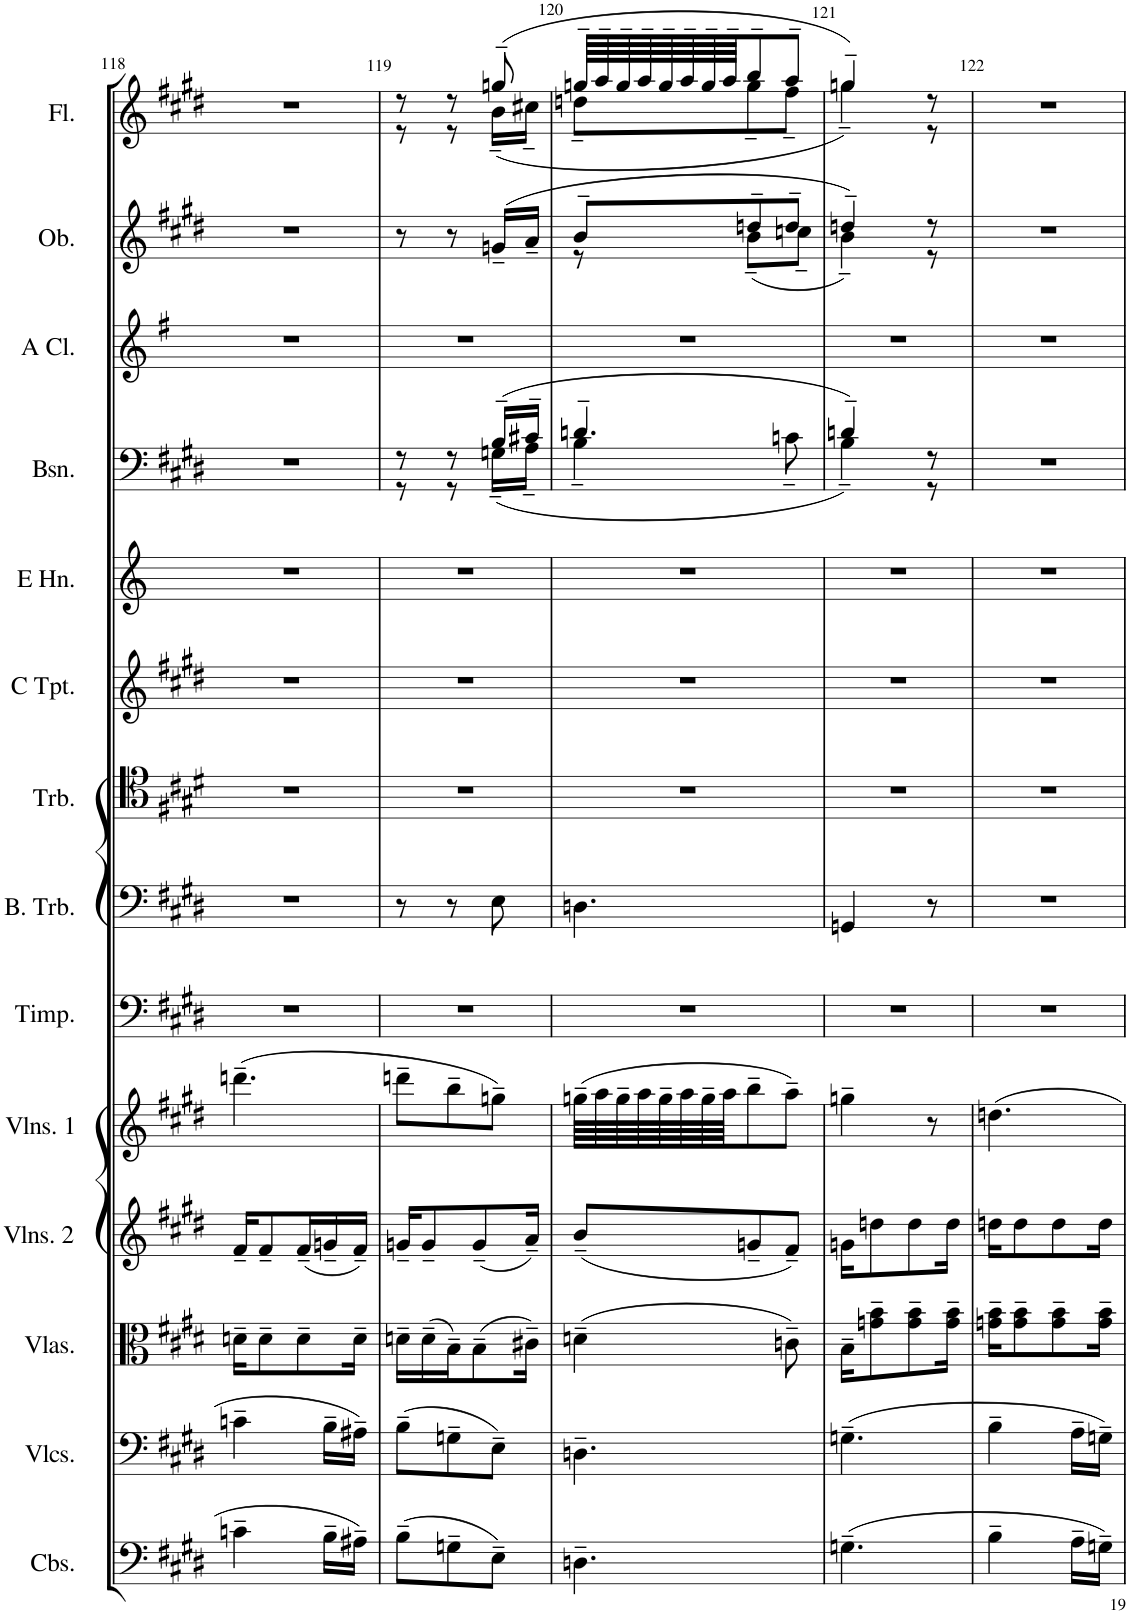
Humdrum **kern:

**kern	**kern	**kern	**kern	**kern	**kern	**kern	**kern	**kern	**kern	**kern	**kern	**kern	**kern
*part14	*part13	*part12	*part11	*part10	*part9	*part8	*part7	*part6	*part5	*part4	*part3	*part2	*part1
*staff14	*staff13	*staff12	*staff11	*staff10	*staff9	*staff8	*staff7	*staff6	*staff5	*staff4	*staff3	*staff2	*staff1
*I"Contrabasses	*I"Violoncellos	*I"Violas	*I"Violins 2	*I"Violins 1	*I"Timpani in E B	*I"Bass Trombone	*I"Trombone	*I"C Trumpet	*I"E Horn	*I"Bassoon	*I"A Clarinet	*I"Oboe	*I"Flute
*I'Cbs.	*I'Vlcs.	*I'Vlas.	*I'Vlns. 2	*I'Vlns. 1	*I'Timp.	*I'B. Trb.	*I'Trb.	*I'C Tpt.	*I'E Hn.	*I'Bsn.	*I'A Cl.	*I'Ob.	*I'Fl.
!!LO:PB:g=z
*clefF4	*clefF4	*clefC3	*clefG2	*clefG2	*clefF4	*clefF4	*clefC4	*clefG2	*clefG2	*clefF4	*clefG2	*clefG2	*clefG2
*Trd7c12	*	*	*	*	*	*	*	*Trd1c2	*Trd5c8	*	*Trd2c3	*	*
*k[f#c#g#d#]	*k[f#c#g#d#]	*k[f#c#g#d#]	*k[f#c#g#d#]	*k[f#c#g#d#]	*k[f#c#g#d#]	*k[f#c#g#d#]	*k[f#c#g#d#]	*k[f#c#g#d#]	*k[]	*k[f#c#g#d#]	*k[f#]	*k[f#c#g#d#]	*k[f#c#g#d#]
*M3/8	*M3/8	*M3/8	*M3/8	*M3/8	*M3/8	*M3/8	*M3/8	*M3/8	*M3/8	*M3/8	*M3/8	*M3/8	*M3/8
=118	=118	=118	=118	=118	=118	=118	=118	=118	=118	=118	=118	=118	=118
4cn~\	4cn~\	16dn~\KL	16f#~/KL	(4.dddn~\	4.r	4.r	4.r	4.r	4.r	4.r	4.r	4.r	4.r
.	.	8d~\	8f#~/	.	.	.	.	.	.	.	.	.	.
.	.	8d~\	(16f#~/L	.	.	.	.	.	.	.	.	.	.
16B~\LL	16B~\LL	.	16gn~/	.	.	.	.	.	.	.	.	.	.
16A#X~\JJ	16A#X~\JJ	16d~\Jk	16f#~/JJ)	.	.	.	.	.	.	.	.	.	.
=119	=119	=119	=119	=119	=119	=119	=119	=119	=119	=119	=119	=119	=119
*	*	*	*	*	*	*	*	*	*	*^	*	*	*^
(8B~\L	(8B~\L	16dn~\LL	16gn~/KL	8dddn~\L	4.r	8r	4.r	4.r	4.r	8r	8r	4.r	8r	8r	8r
.	.	(16d~\	8g~/	.	.	.	.	.	.	.	.	.	.	.	.
8Gn~\	8Gn~\	16B~\J)	.	8bb~\	.	8r	.	.	.	8r	8r	.	8r	8r	8r
.	.	(8B~\	(8g~/	.	.	.	.	.	.	.	.	.	.	.	.
8E~\J)	8E~\J)	.	.	8ggn~\J)	.	8E\	.	.	.	(16B~/LL	(16Gn~\LL	.	(16gn~/LL	(8ggn~/	(16b~\LL
.	.	16c#X~\Jk)	16a~/Jk)	.	.	.	.	.	.	16c#X~/JJ	16A~\JJ	.	16a~/JJ	.	16cc#X~\JJ
=120	=120	=120	=120	=120	=120	=120	=120	=120	=120	=120	=120	=120	=120	=120	=120
*	*	*	*	*	*	*	*	*	*	*	*	*	*^	*	*
4.Dn~\	4.Dn~\	(4dn~\	(8b~/L	(64ggn~\LLLL	4.r	4.Dn\	4.r	4.r	4.r	4.dn~/	4B~\	4.r	8b~/L	8r	64ggn~/LLLL	8ddn~\L
.	.	.	.	64aa\	.	.	.	.	.	.	.	.	.	.	64aa~/	.
.	.	.	.	64gg~\	.	.	.	.	.	.	.	.	.	.	64gg~/	.
.	.	.	.	64aa\	.	.	.	.	.	.	.	.	.	.	64aa~/	.
.	.	.	.	64gg~\	.	.	.	.	.	.	.	.	.	.	64gg~/	.
.	.	.	.	64aa\	.	.	.	.	.	.	.	.	.	.	64aa~/	.
.	.	.	.	64gg~\	.	.	.	.	.	.	.	.	.	.	64gg~/	.
.	.	.	.	64aa\JJJ	.	.	.	.	.	.	.	.	.	.	64aa~/JJJ	.
.	.	.	8gn~/	8bb~\	.	.	.	.	.	.	.	.	8ddn~/	(8b~\L	8bb~/	8gg~\
.	.	8cn~\)	8f#~/J)	8aa~\J)	.	.	.	.	.	.	8cn~\	.	8dd~/J	8ccn~\J	8aa~/J	8ff#~\J
=121	=121	=121	=121	=121	=121	=121	=121	=121	=121	=121	=121	=121	=121	=121	=121	=121
(4.Gn~\	(4.Gn~\	16B~\KL	16gn\KL	4ggn~\	4.r	4GGn/	4.r	4.r	4.r	4dn~/)	4B~\)	4.r	4ddn~/)	4b~\)	4ggn~/)	4gg~\)
.	.	8gn\~ 8b\~	8ddn\	.	.	.	.	.	.	.	.	.	.	.	.	.
.	.	8g\~ 8b\~	8dd\	.	.	.	.	.	.	.	.	.	.	.	.	.
.	.	.	.	8r	.	8r	.	.	.	8r	8r	.	8r	8r	8r	8r
.	.	16g\~ 16b\~Jk	16dd\Jk	.	.	.	.	.	.	.	.	.	.	.	.	.
*	*	*	*	*	*	*	*	*	*	*	*	*	*v	*v	*	*
*	*	*	*	*	*	*	*	*	*	*v	*v	*	*	*v	*v
=122	=122	=122	=122	=122	=122	=122	=122	=122	=122	=122	=122	=122	=122
4B~\	4B~\	16gn\~ 16b\~KL	16ddn\KL	4.ddn\	4.r	4.r	4.r	4.r	4.r	4.r	4.r	4.r	4.r
.	.	8g\~ 8b\~	8dd\	.	.	.	.	.	.	.	.	.	.
.	.	8g\~ 8b\~	8dd\	.	.	.	.	.	.	.	.	.	.
16A~\LL	16A~\LL	.	.	.	.	.	.	.	.	.	.	.	.
16Gn~\JJ)	16Gn~\JJ)	16g\~ 16b\~Jk	16dd\Jk	.	.	.	.	.	.	.	.	.	.
=	=	=	=	=	=	=	=	=	=	=	=	=	=
*-	*-	*-	*-	*-	*-	*-	*-	*-	*-	*-	*-	*-	*-
